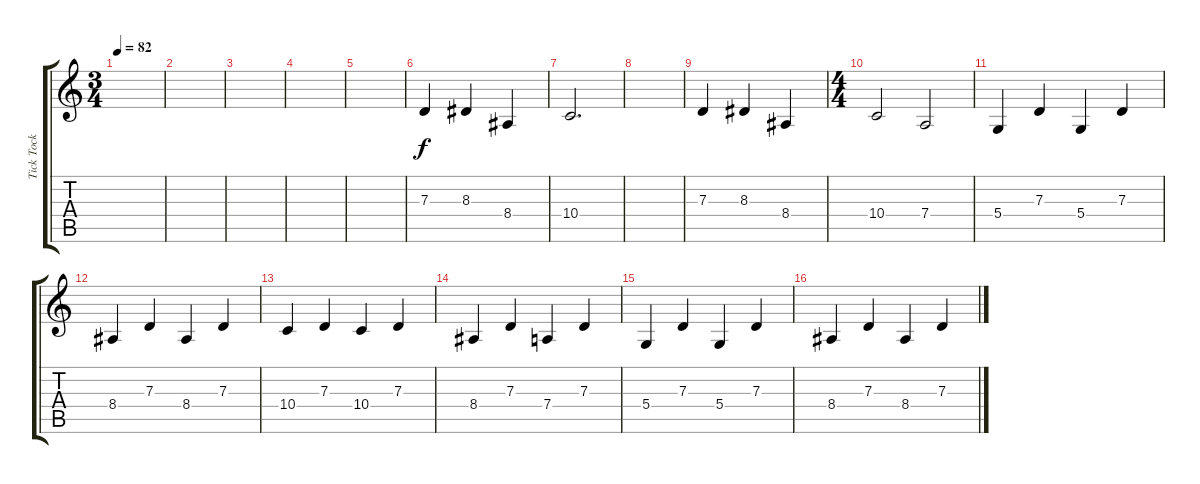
\track ("Tick Tock 1" "Tick Tock ") {instrument pad1newage}
\staff {score tabs}
\tuning (E4 B3 G3 D3 A2 E2) {hide}
\ts (3 4)
\tempo 82
\clef g2
\ks c
|
|
|
|
|
7.3.4 8.3.4 8.4.4 |
10.4.2{d} |
|
7.3.4 8.3.4 8.4.4 |
\ts (4 4)
10.4.2 7.4.2 |
5.4.4 7.3.4 5.4.4 7.3.4 |
8.4.4 7.3.4 8.4.4 7.3.4 |
10.4.4 7.3.4 10.4.4 7.3.4 |
8.4.4 7.3.4 7.4.4 7.3.4 |
5.4.4 7.3.4 5.4.4 7.3.4 |
8.4.4 7.3.4 8.4.4 7.3.4
